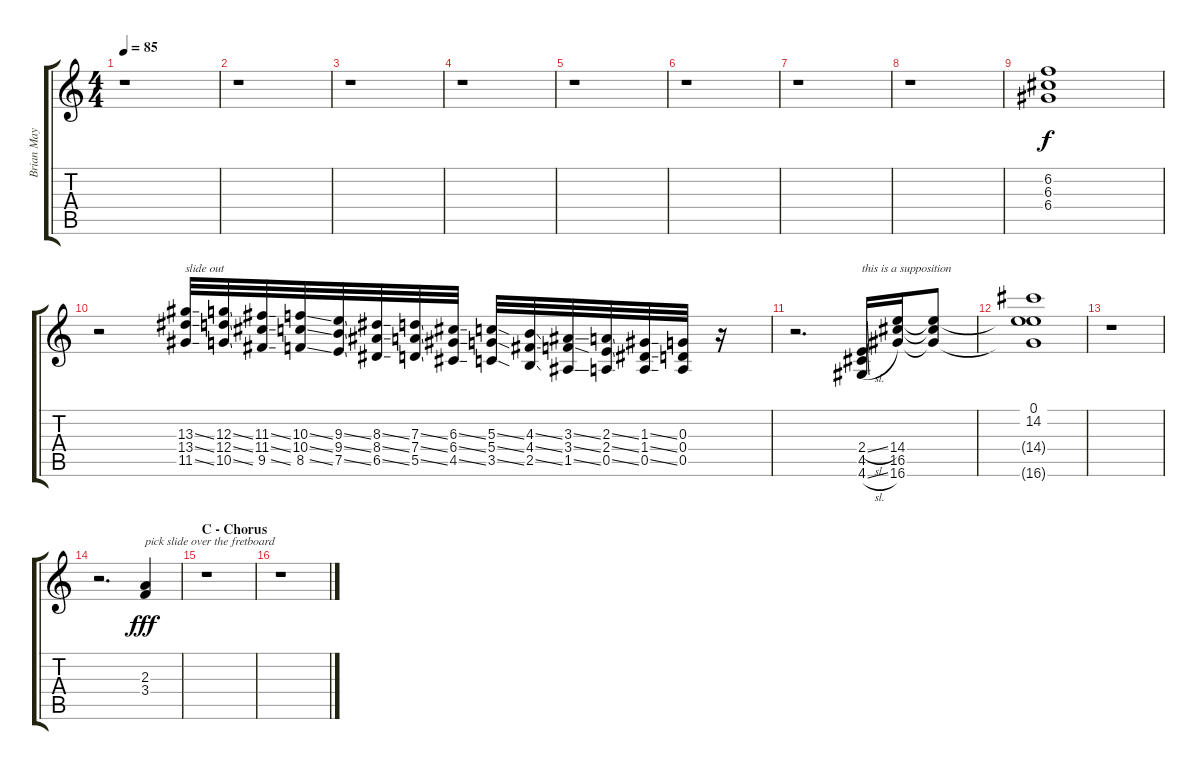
\track ("Brian May - Harmony Guitar" "Brian May ") {instrument overdrivenguitar}
\staff {score tabs}
\tuning (E4 B3 G3 D3 A2 E2) {hide}
\ts (4 4)
\tempo 85
\clef g2
\ks c
r.1{dy f} |
r.1 |
r.1 |
r.1 |
r.1 |
r.1 |
r.1 |
r.1 |
(6.2 6.3 6.4).1 |
r.2 (13.3{ss} 13.4{ss} 11.5{ss}).32{txt "slide out" volume 15} (12.3{ss} 12.4{ss} 10.5{ss}).32 (11.3{ss} 11.4{ss} 9.5{ss}).32 (10.3{ss} 10.4{ss} 8.5{ss}).32 (9.3{ss} 9.4{ss} 7.5{ss}).32 (8.3{ss} 8.4{ss} 6.5{ss}).32 (7.3{ss} 7.4{ss} 5.5{ss}).32 (6.3{ss} 6.4{ss} 4.5{ss}).32 (5.3{ss} 5.4{ss} 3.5{ss}).32 (4.3{ss} 4.4{ss} 2.5{ss}).32 (3.3{ss} 3.4{ss} 1.5{ss}).32 (2.3{ss} 2.4{ss} 0.5{ss}).32 (1.3{ss} 1.4{ss} 0.5{ss}).32 (0.3 0.4 0.5).32 r.16 |
r.2{d volume 13} (2.4{sl} 4.5 4.6{sl}).16{txt "this is a supposition"} (14.4 16.5 16.6).16 (14.4{t} 16.5{t} 16.6{t}).8 |
(0.1 14.2 14.4{t} 16.6{t}).1 |
r.1 |
r.2{d} (2.3 3.4).4{txt "pick slide over the fretboard" dy fff volume 16 instrument guitarfretnoise} |
\section ("" "C - Chorus")
r.1 |
r.1
